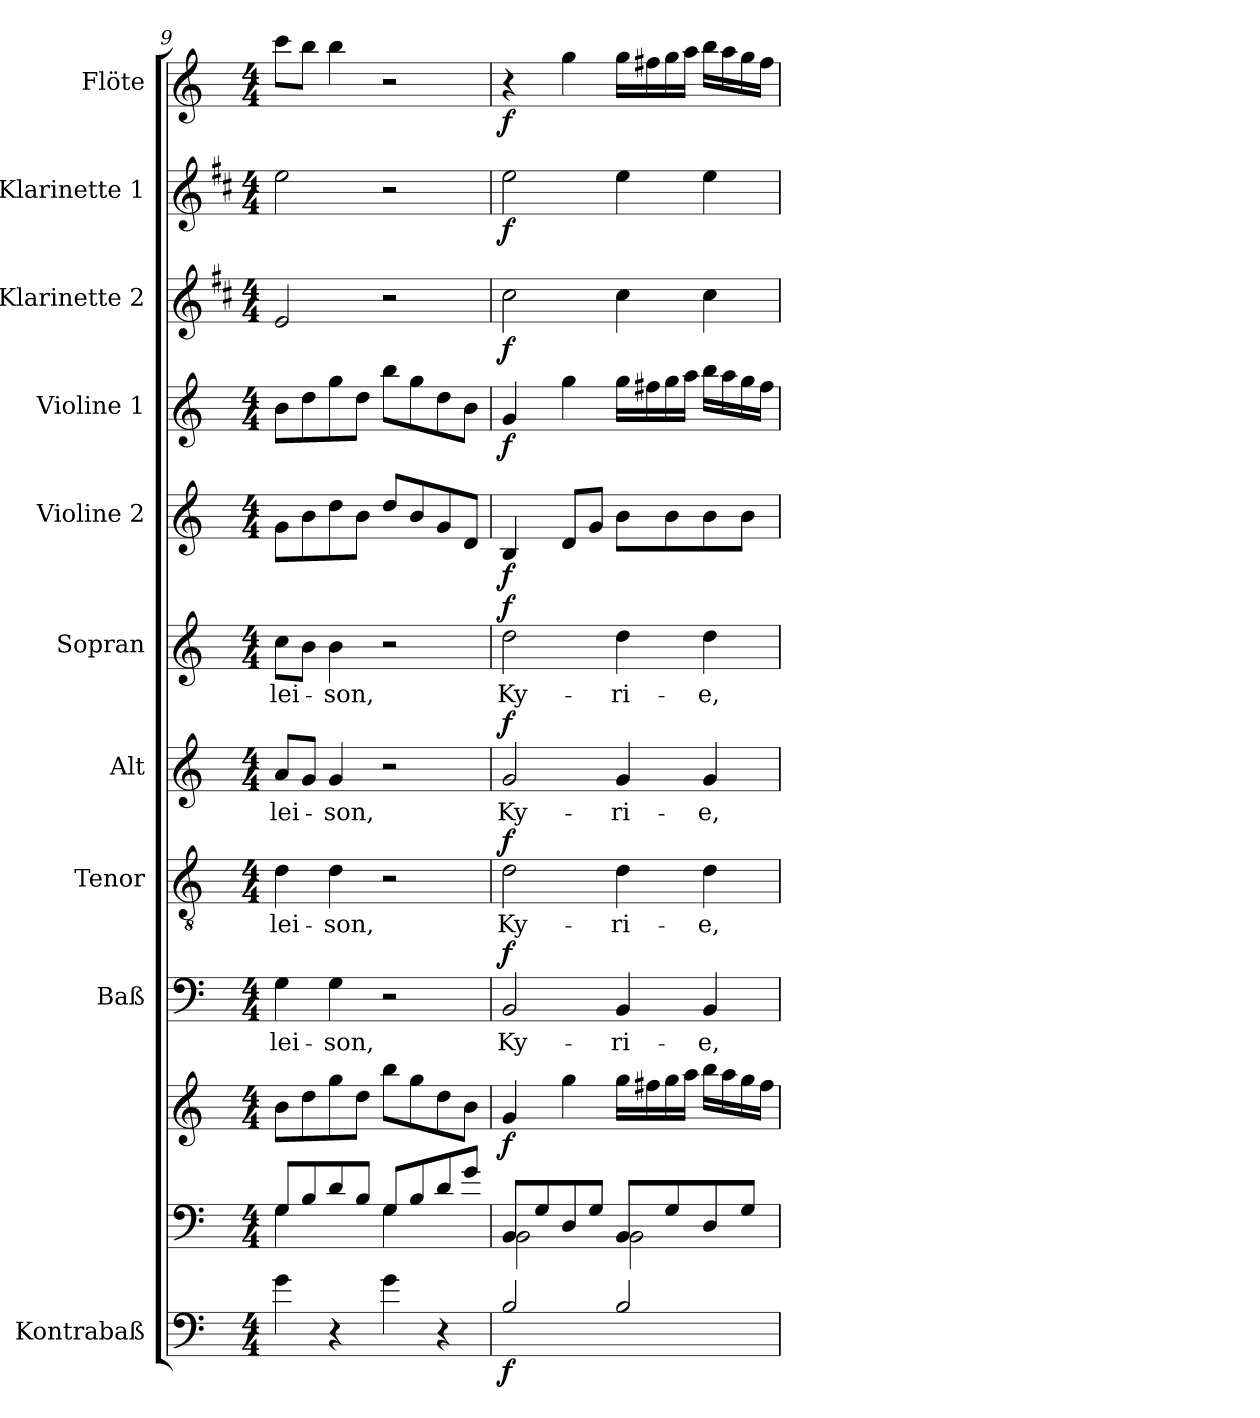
**kern	**dynam	**kern	**kern	**dynam	**kern	**text	**dynam	**kern	**text	**dynam	**kern	**text	**dynam	**kern	**text	**dynam	**kern	**dynam	**kern	**dynam	**kern	**dynam	**kern	**dynam	**kern	**dynam
*part11	*part11	*part10	*part10	*part10	*part9	*part9	*part9	*part8	*part8	*part8	*part7	*part7	*part7	*part6	*part6	*part6	*part5	*part5	*part4	*part4	*part3	*part3	*part2	*part2	*part1	*part1
*staff12	*staff12	*staff11	*staff10	*staff10/11	*staff9	*staff9	*staff9	*staff8	*staff8	*staff8	*staff7	*staff7	*staff7	*staff6	*staff6	*staff6	*staff5	*staff5	*staff4	*staff4	*staff3	*staff3	*staff2	*staff2	*staff1	*staff1
*I"Kontrabaß	*	*	*	*	*I"Baß	*	*	*I"Tenor	*	*	*I"Alt	*	*	*I"Sopran	*	*	*I"Violine 2	*	*I"Violine 1	*	*I"Klarinette 2	*	*I"Klarinette 1	*	*I"Flöte	*
*	*	*	*	*	*	*	*	*	*	*	*	*	*	*	*	*	*I'Vln	*	*I'Vln	*	*	*	*	*	*I'Fl	*
!!LO:PB:g=z
*clefF4	*	*clefF4	*clefG2	*	*clefF4	*	*	*clefGv2	*	*	*clefG2	*	*	*clefG2	*	*	*clefG2	*	*clefG2	*	*clefG2	*	*clefG2	*	*clefG2	*
*ITrd7c12	*	*	*	*	*	*	*	*	*	*	*	*	*	*	*	*	*	*	*	*	*ITrd1c2	*	*ITrd1c2	*	*	*
*k[]	*	*k[]	*k[]	*	*k[]	*	*	*k[]	*	*	*k[]	*	*	*k[]	*	*	*k[]	*	*k[]	*	*k[]	*	*k[]	*	*k[]	*
*C:	*	*C:	*C:	*	*C:	*	*	*C:	*	*	*C:	*	*	*C:	*	*	*C:	*	*C:	*	*C:	*	*C:	*	*C:	*
*M4/4	*	*M4/4	*M4/4	*	*M4/4	*	*	*M4/4	*	*	*M4/4	*	*	*M4/4	*	*	*M4/4	*	*M4/4	*	*M4/4	*	*M4/4	*	*M4/4	*
=9	=9	=9	=9	=9	=9	=9	=9	=9	=9	=9	=9	=9	=9	=9	=9	=9	=9	=9	=9	=9	=9	=9	=9	=9	=9	=9
*	*	*^	*	*	*	*	*	*	*	*	*	*	*	*	*	*	*	*	*	*	*	*	*	*	*	*
!	!	!	!	!	!	!	!LO:LY:b	!	!	!LO:LY:b	!	!	!LO:LY:b	!	!	!LO:LY:b	!	!	!	!	!	!	!	!	!	!	!
4G\	.	8G/L	4G\	8b\L	.	4G\	-lei-	.	4d\	-lei-	.	8a/L	-lei-	.	8cc\L	-lei-	.	8g\L	.	8b\L	.	2d/	.	2dd\	.	8ccc\L	.
.	.	8B/	.	8dd\	.	.	.	.	.	.	.	8g/J	.	.	8b\J	.	.	8b\	.	8dd\	.	.	.	.	.	8bb\J	.
!	!	!	!	!	!	!	!LO:LY:b	!	!	!LO:LY:b	!	!	!LO:LY:b	!	!	!LO:LY:b	!	!	!	!	!	!	!	!	!	!	!
4r	.	8d/	4ryy	8gg\	.	4G\	-son,	.	4d\	-son,	.	4g/	-son,	.	4b\	-son,	.	8dd\	.	8gg\	.	.	.	.	.	4bb\	.
.	.	8B/J	.	8dd\J	.	.	.	.	.	.	.	.	.	.	.	.	.	8b\J	.	8dd\J	.	.	.	.	.	.	.
4G\	.	8G/L	4G\	8bb\L	.	2r	.	.	2r	.	.	2r	.	.	2r	.	.	8dd/L	.	8bb\L	.	2r	.	2r	.	2r	.
.	.	8B/	.	8gg\	.	.	.	.	.	.	.	.	.	.	.	.	.	8b/	.	8gg\	.	.	.	.	.	.	.
4r	.	8d/	4ryy	8dd\	.	.	.	.	.	.	.	.	.	.	.	.	.	8g/	.	8dd\	.	.	.	.	.	.	.
.	.	8g/J	.	8b\J	.	.	.	.	.	.	.	.	.	.	.	.	.	8d/J	.	8b\J	.	.	.	.	.	.	.
=10	=10	=10	=10	=10	=10	=10	=10	=10	=10	=10	=10	=10	=10	=10	=10	=10	=10	=10	=10	=10	=10	=10	=10	=10	=10	=10	=10
!	!LO:DY:b	!	!	!	!LO:DY:b	!	!LO:LY:b	!LO:DY:a	!	!LO:LY:b	!LO:DY:a	!	!LO:LY:b	!LO:DY:a	!	!LO:LY:b	!LO:DY:a	!	!LO:DY:b	!	!LO:DY:b	!	!LO:DY:b	!	!LO:DY:b	!	!LO:DY:b
2BB/	f	8BB/L	2BB\	4g/	f	2BB/	Ky-	f	2d\	Ky-	f	2g/	Ky-	f	2dd\	Ky-	f	4B/	f	4g/	f	2b\	f	2dd\	f	4r	f
.	.	8G/	.	.	.	.	.	.	.	.	.	.	.	.	.	.	.	.	.	.	.	.	.	.	.	.	.
.	.	8D/	.	4gg\	.	.	.	.	.	.	.	.	.	.	.	.	.	8d/L	.	4gg\	.	.	.	.	.	4gg\	.
.	.	8G/J	.	.	.	.	.	.	.	.	.	.	.	.	.	.	.	8g/J	.	.	.	.	.	.	.	.	.
!	!	!	!	!	!	!	!LO:LY:b	!	!	!LO:LY:b	!	!	!LO:LY:b	!	!	!LO:LY:b	!	!	!	!	!	!	!	!	!	!	!
2BB/	.	8BB/L	2BB\	16gg\LL	.	4BB/	-ri-	.	4d\	-ri-	.	4g/	-ri-	.	4dd\	-ri-	.	8b\L	.	16gg\LL	.	4b\	.	4dd\	.	16gg\LL	.
.	.	.	.	16ff#X\	.	.	.	.	.	.	.	.	.	.	.	.	.	.	.	16ff#X\	.	.	.	.	.	16ff#X\	.
.	.	8G/	.	16gg\	.	.	.	.	.	.	.	.	.	.	.	.	.	8b\	.	16gg\	.	.	.	.	.	16gg\	.
.	.	.	.	16aa\JJ	.	.	.	.	.	.	.	.	.	.	.	.	.	.	.	16aa\JJ	.	.	.	.	.	16aa\JJ	.
!	!	!	!	!	!	!	!LO:LY:b	!	!	!LO:LY:b	!	!	!LO:LY:b	!	!	!LO:LY:b	!	!	!	!	!	!	!	!	!	!	!
.	.	8D/	.	16bb\LL	.	4BB/	-e,	.	4d\	-e,	.	4g/	-e,	.	4dd\	-e,	.	8b\	.	16bb\LL	.	4b\	.	4dd\	.	16bb\LL	.
.	.	.	.	16aa\	.	.	.	.	.	.	.	.	.	.	.	.	.	.	.	16aa\	.	.	.	.	.	16aa\	.
.	.	8G/J	.	16gg\	.	.	.	.	.	.	.	.	.	.	.	.	.	8b\J	.	16gg\	.	.	.	.	.	16gg\	.
.	.	.	.	16ff#\JJ	.	.	.	.	.	.	.	.	.	.	.	.	.	.	.	16ff#\JJ	.	.	.	.	.	16ff#\JJ	.
*	*	*v	*v	*	*	*	*	*	*	*	*	*	*	*	*	*	*	*	*	*	*	*	*	*	*	*	*
=	=	=	=	=	=	=	=	=	=	=	=	=	=	=	=	=	=	=	=	=	=	=	=	=	=	=
*-	*-	*-	*-	*-	*-	*-	*-	*-	*-	*-	*-	*-	*-	*-	*-	*-	*-	*-	*-	*-	*-	*-	*-	*-	*-	*-
